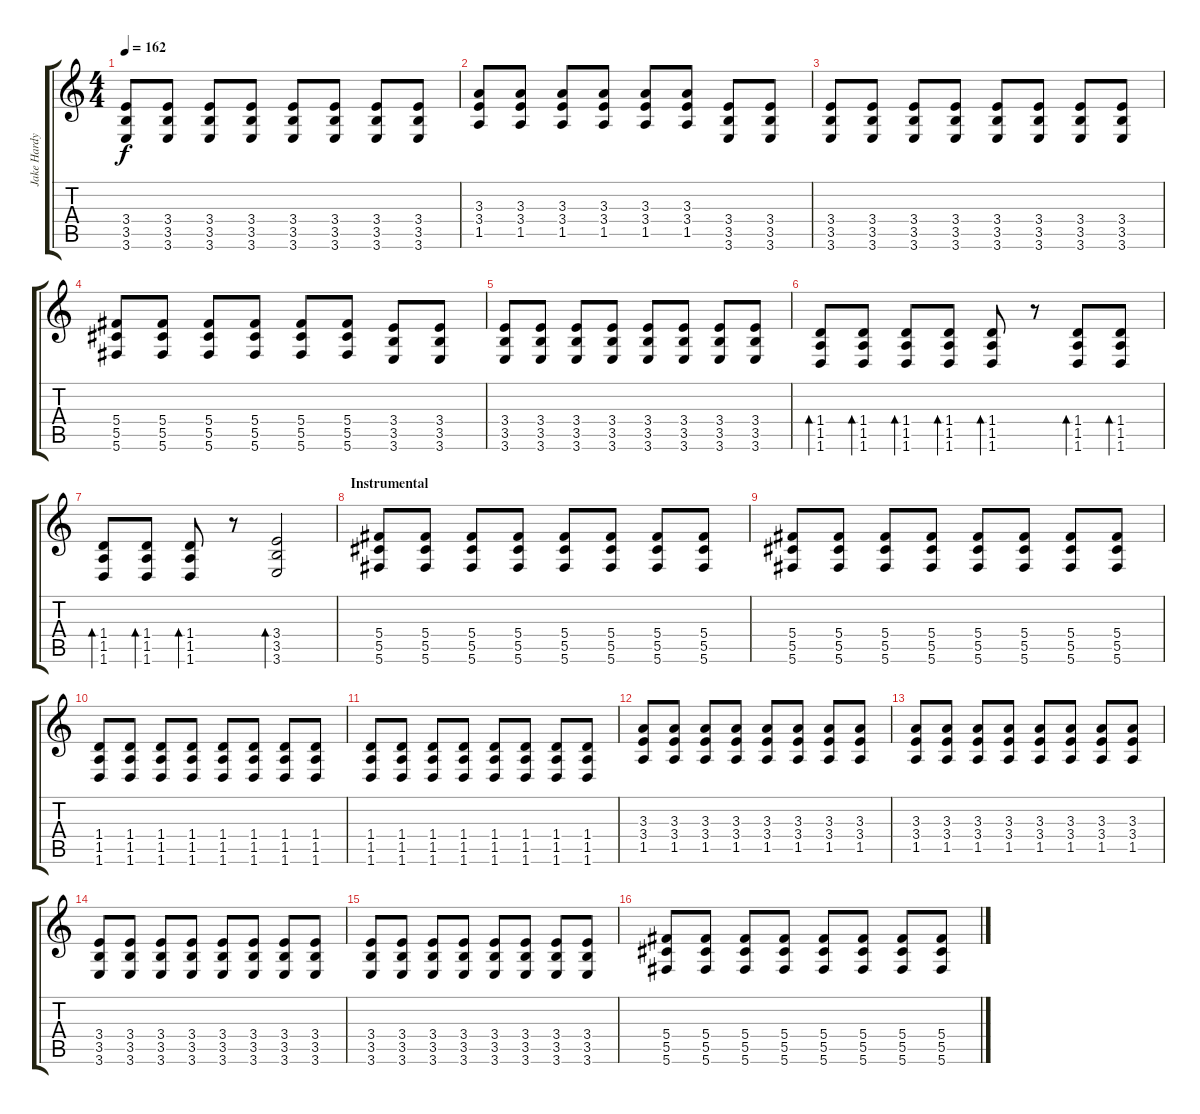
\track ("Jake Hardy" "Jake Hardy") {instrument distortionguitar}
\staff {score tabs}
\tuning (Eb4 Bb3 Gb3 Db3 Ab2 Db2) {hide}
\ts (4 4)
\tempo 162
\clef g2
\ks c
(3.4 3.5 3.6).8{dy f} (3.4 3.5 3.6).8 (3.4 3.5 3.6).8 (3.4 3.5 3.6).8 (3.4 3.5 3.6).8 (3.4 3.5 3.6).8 (3.4 3.5 3.6).8 (3.4 3.5 3.6).8 |
(3.3 3.4 1.5).8 (3.3 3.4 1.5).8 (3.3 3.4 1.5).8 (3.3 3.4 1.5).8 (3.3 3.4 1.5).8 (3.3 3.4 1.5).8 (3.4 3.5 3.6).8 (3.4 3.5 3.6).8 |
(3.4 3.5 3.6).8 (3.4 3.5 3.6).8 (3.4 3.5 3.6).8 (3.4 3.5 3.6).8 (3.4 3.5 3.6).8 (3.4 3.5 3.6).8 (3.4 3.5 3.6).8 (3.4 3.5 3.6).8 |
(5.4 5.5 5.6).8 (5.4 5.5 5.6).8 (5.4 5.5 5.6).8 (5.4 5.5 5.6).8 (5.4 5.5 5.6).8 (5.4 5.5 5.6).8 (3.4 3.5 3.6).8 (3.4 3.5 3.6).8 |
(3.4 3.5 3.6).8 (3.4 3.5 3.6).8 (3.4 3.5 3.6).8 (3.4 3.5 3.6).8 (3.4 3.5 3.6).8 (3.4 3.5 3.6).8 (3.4 3.5 3.6).8 (3.4 3.5 3.6).8 |
(1.4 1.5 1.6).8{bd 120} (1.4 1.5 1.6).8{bd 120} (1.4 1.5 1.6).8{bd 120} (1.4 1.5 1.6).8{bd 120} (1.4 1.5 1.6).8{bd 120} r.8 (1.4 1.5 1.6).8{bd 120} (1.4 1.5 1.6).8{bd 120} |
(1.4 1.5 1.6).8{bd 120} (1.4 1.5 1.6).8{bd 120} (1.4 1.5 1.6).8{bd 120} r.8 (3.4 3.5 3.6).2{bd 120} |
\section ("" "Instrumental")
(5.4 5.5 5.6).8 (5.4 5.5 5.6).8 (5.4 5.5 5.6).8 (5.4 5.5 5.6).8 (5.4 5.5 5.6).8 (5.4 5.5 5.6).8 (5.4 5.5 5.6).8 (5.4 5.5 5.6).8 |
(5.4 5.5 5.6).8 (5.4 5.5 5.6).8 (5.4 5.5 5.6).8 (5.4 5.5 5.6).8 (5.4 5.5 5.6).8 (5.4 5.5 5.6).8 (5.4 5.5 5.6).8 (5.4 5.5 5.6).8 |
(1.4 1.5 1.6).8 (1.4 1.5 1.6).8 (1.4 1.5 1.6).8 (1.4 1.5 1.6).8 (1.4 1.5 1.6).8 (1.4 1.5 1.6).8 (1.4 1.5 1.6).8 (1.4 1.5 1.6).8 |
(1.4 1.5 1.6).8 (1.4 1.5 1.6).8 (1.4 1.5 1.6).8 (1.4 1.5 1.6).8 (1.4 1.5 1.6).8 (1.4 1.5 1.6).8 (1.4 1.5 1.6).8 (1.4 1.5 1.6).8 |
(3.3 3.4 1.5).8 (3.3 3.4 1.5).8 (3.3 3.4 1.5).8 (3.3 3.4 1.5).8 (3.3 3.4 1.5).8 (3.3 3.4 1.5).8 (3.3 3.4 1.5).8 (3.3 3.4 1.5).8 |
(3.3 3.4 1.5).8 (3.3 3.4 1.5).8 (3.3 3.4 1.5).8 (3.3 3.4 1.5).8 (3.3 3.4 1.5).8 (3.3 3.4 1.5).8 (3.3 3.4 1.5).8 (3.3 3.4 1.5).8 |
(3.4 3.5 3.6).8 (3.4 3.5 3.6).8 (3.4 3.5 3.6).8 (3.4 3.5 3.6).8 (3.4 3.5 3.6).8 (3.4 3.5 3.6).8 (3.4 3.5 3.6).8 (3.4 3.5 3.6).8 |
(3.4 3.5 3.6).8 (3.4 3.5 3.6).8 (3.4 3.5 3.6).8 (3.4 3.5 3.6).8 (3.4 3.5 3.6).8 (3.4 3.5 3.6).8 (3.4 3.5 3.6).8 (3.4 3.5 3.6).8 |
(5.4 5.5 5.6).8 (5.4 5.5 5.6).8 (5.4 5.5 5.6).8 (5.4 5.5 5.6).8 (5.4 5.5 5.6).8 (5.4 5.5 5.6).8 (5.4 5.5 5.6).8 (5.4 5.5 5.6).8
